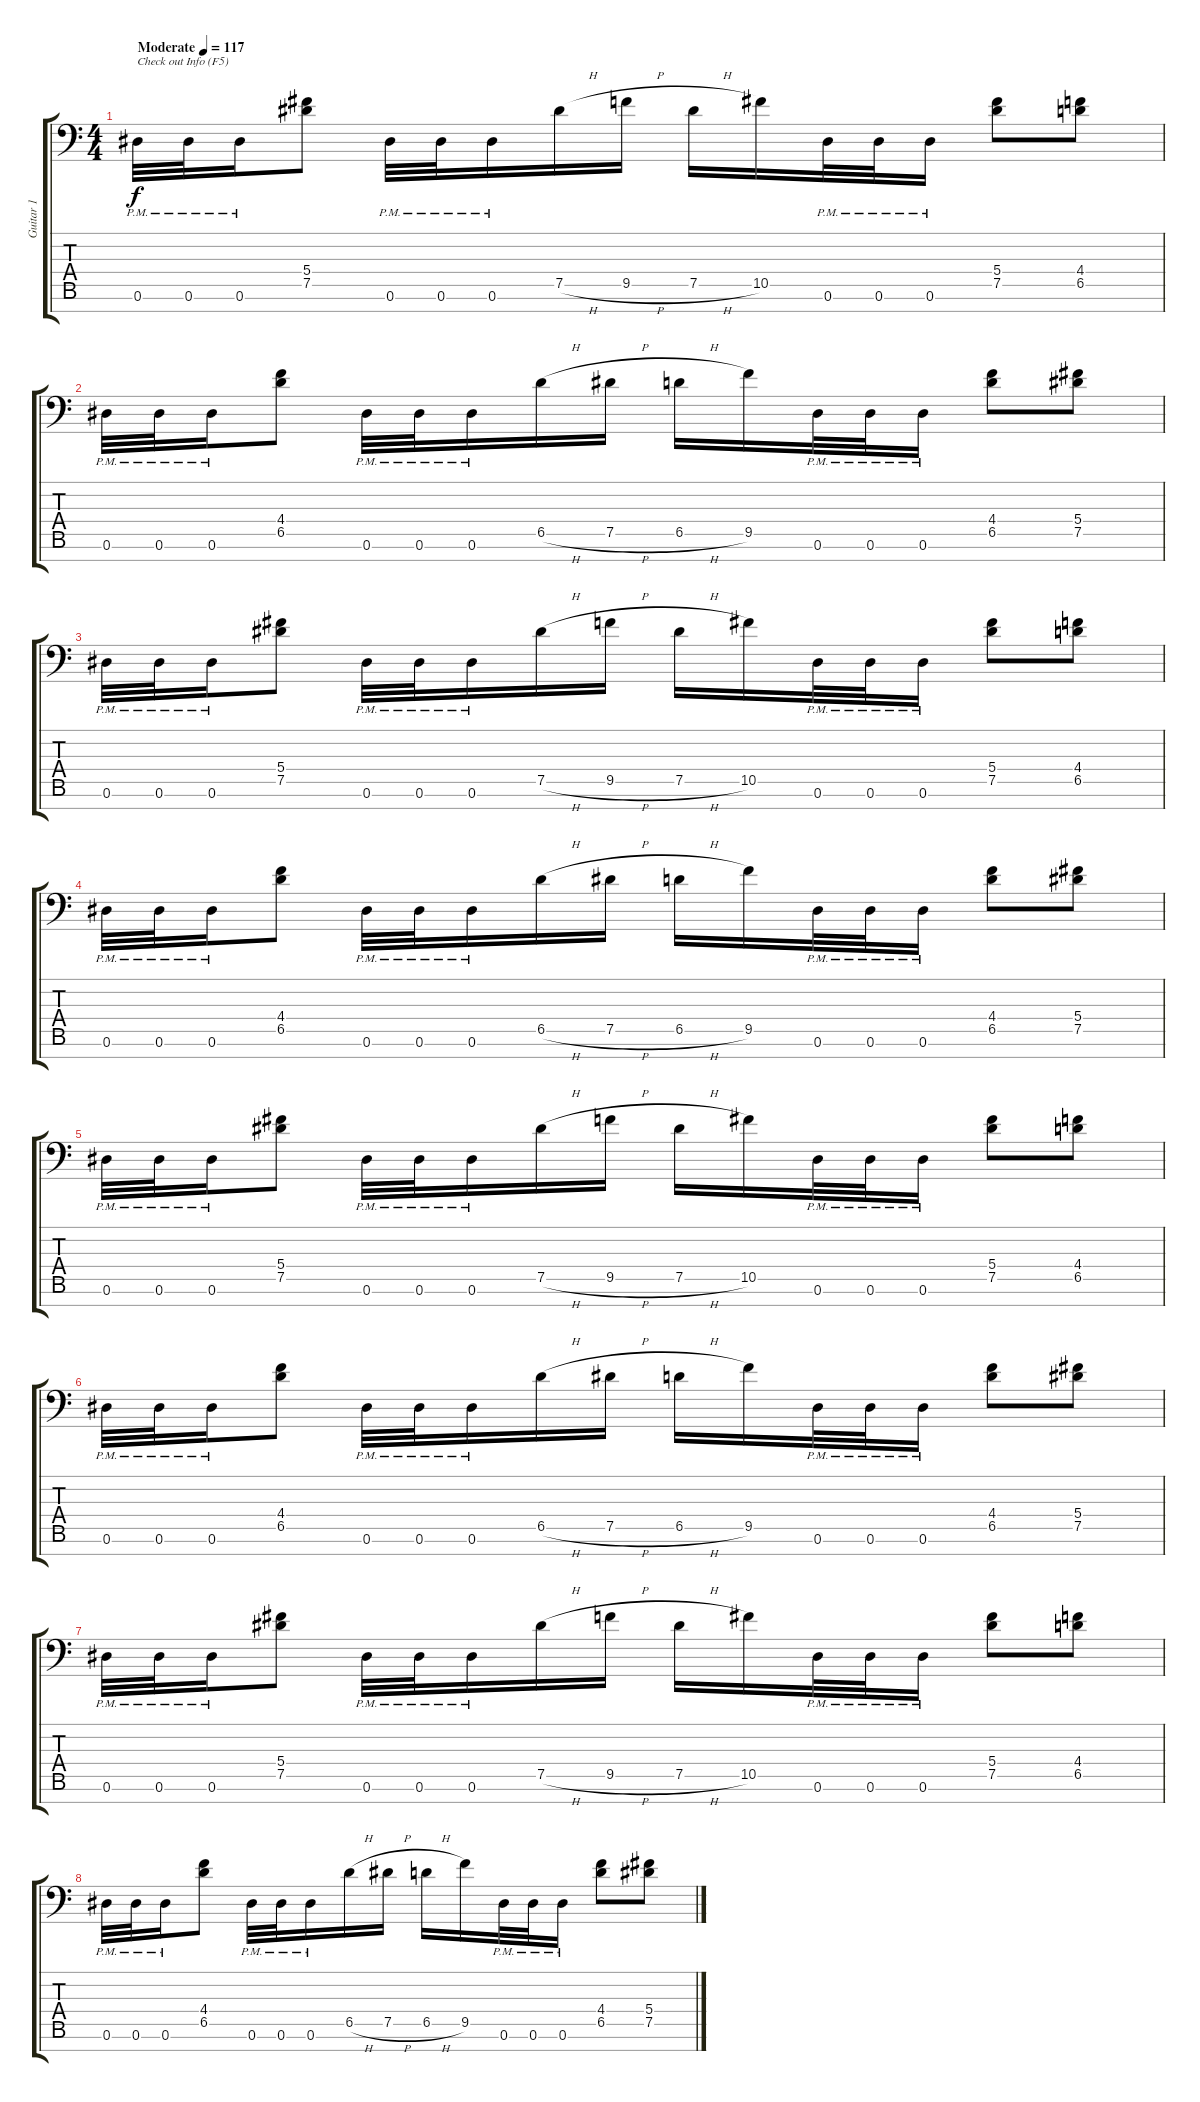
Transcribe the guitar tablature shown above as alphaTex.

\track ("Guitar 1" "Guitar 1") {instrument distortionguitar}
\staff {score tabs}
\tuning (Eb4 Bb3 Gb3 Db3 Ab2 Eb2 Bb1) {hide}
\ts (4 4)
\tempo (117 "Moderate")
\clef f4
\ks c
0.6{pm}.32{txt "Check out Info (F5)" dy f instrument distortionguitar} 0.6{pm}.32 0.6{pm}.16 (5.4 7.5).8 0.6{pm}.32 0.6{pm}.32 0.6{pm}.16 7.5{h}.16 9.5{h}.16 7.5{h}.16 10.5.16 0.6{pm}.32 0.6{pm}.32 0.6{pm}.16 (5.4 7.5).8 (4.4 6.5).8 |
0.6{pm}.32 0.6{pm}.32 0.6{pm}.16 (4.4 6.5).8 0.6{pm}.32 0.6{pm}.32 0.6{pm}.16 6.5{h}.16 7.5{h}.16 6.5{h}.16 9.5.16 0.6{pm}.32 0.6{pm}.32 0.6{pm}.16 (4.4 6.5).8 (5.4 7.5).8 |
0.6{pm}.32 0.6{pm}.32 0.6{pm}.16 (5.4 7.5).8 0.6{pm}.32 0.6{pm}.32 0.6{pm}.16 7.5{h}.16 9.5{h}.16 7.5{h}.16 10.5.16 0.6{pm}.32 0.6{pm}.32 0.6{pm}.16 (5.4 7.5).8 (4.4 6.5).8 |
0.6{pm}.32 0.6{pm}.32 0.6{pm}.16 (4.4 6.5).8 0.6{pm}.32 0.6{pm}.32 0.6{pm}.16 6.5{h}.16 7.5{h}.16 6.5{h}.16 9.5.16 0.6{pm}.32 0.6{pm}.32 0.6{pm}.16 (4.4 6.5).8 (5.4 7.5).8 |
0.6{pm}.32 0.6{pm}.32 0.6{pm}.16 (5.4 7.5).8 0.6{pm}.32 0.6{pm}.32 0.6{pm}.16 7.5{h}.16 9.5{h}.16 7.5{h}.16 10.5.16 0.6{pm}.32 0.6{pm}.32 0.6{pm}.16 (5.4 7.5).8 (4.4 6.5).8 |
0.6{pm}.32 0.6{pm}.32 0.6{pm}.16 (4.4 6.5).8 0.6{pm}.32 0.6{pm}.32 0.6{pm}.16 6.5{h}.16 7.5{h}.16 6.5{h}.16 9.5.16 0.6{pm}.32 0.6{pm}.32 0.6{pm}.16 (4.4 6.5).8 (5.4 7.5).8 |
0.6{pm}.32 0.6{pm}.32 0.6{pm}.16 (5.4 7.5).8 0.6{pm}.32 0.6{pm}.32 0.6{pm}.16 7.5{h}.16 9.5{h}.16 7.5{h}.16 10.5.16 0.6{pm}.32 0.6{pm}.32 0.6{pm}.16 (5.4 7.5).8 (4.4 6.5).8 |
0.6{pm}.32 0.6{pm}.32 0.6{pm}.16 (4.4 6.5).8 0.6{pm}.32 0.6{pm}.32 0.6{pm}.16 6.5{h}.16 7.5{h}.16 6.5{h}.16 9.5.16 0.6{pm}.32 0.6{pm}.32 0.6{pm}.16 (4.4 6.5).8 (5.4 7.5).8
